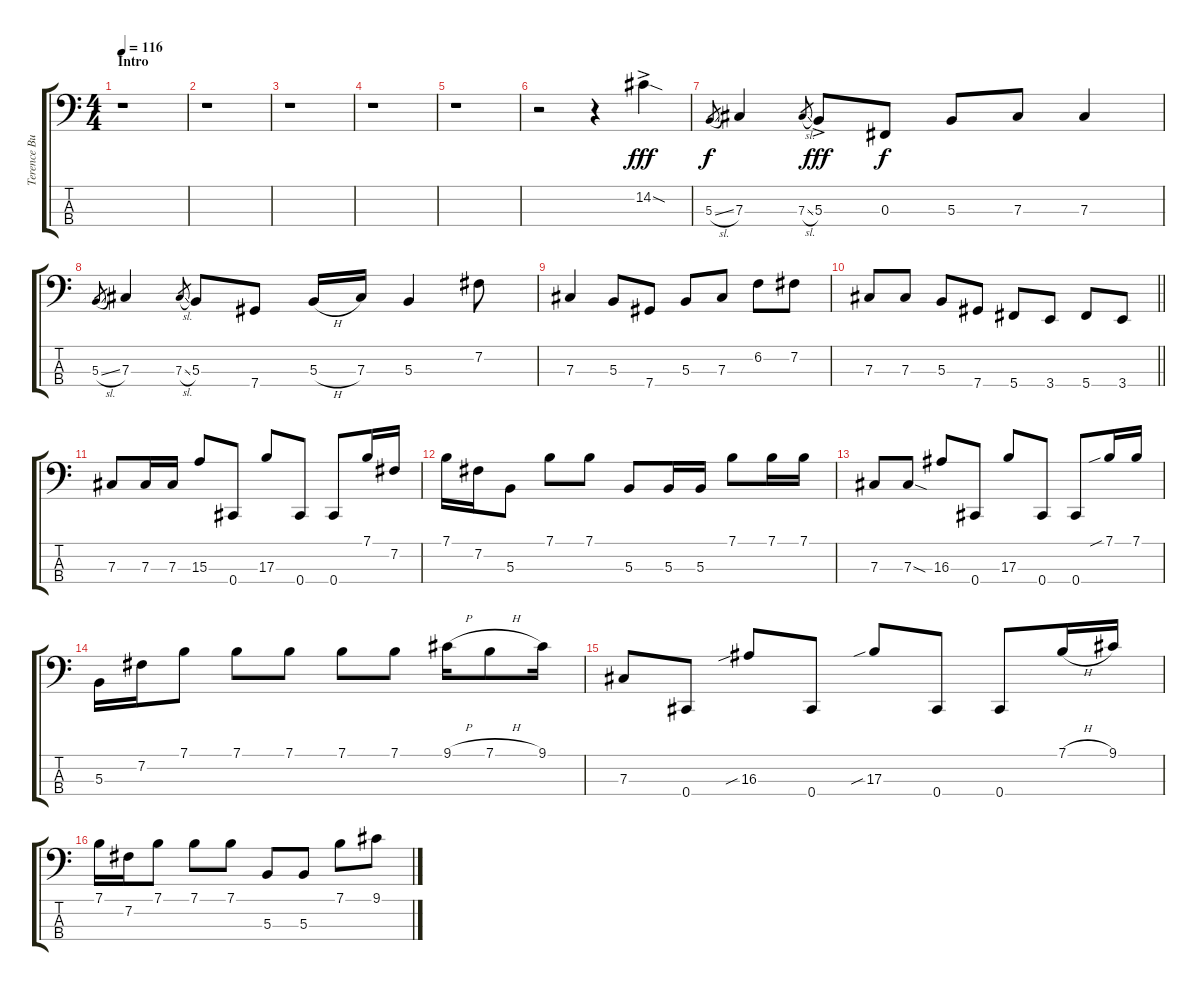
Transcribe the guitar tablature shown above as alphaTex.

\track ("Terence Butler" "Terence Bu") {instrument electricbassfinger}
\staff {score tabs}
\tuning (E2 B1 Gb1 Db1) {hide}
\ts (4 4)
\section ("" "Intro")
\tempo 116
\clef f4
\ks c
r.1{dy fff instrument electricbassfinger} |
r.1 |
r.1 |
r.1 |
r.1 |
r.2 r.4 14.2{sod ac}.4 |
5.3{sl}.8{gr dy f} 7.3.4 7.3{sl}.8{gr} 5.3{ac}.8{dy fff} 0.3.8{dy f} 5.3.8 7.3.8 7.3.4 |
5.3{sl}.8{gr} 7.3.4 7.3{sl}.8{gr} 5.3.8 7.4.8 5.3{h}.16 7.3.16 5.3.4 7.2.8 |
7.3.4 5.3.8 7.4.8 5.3.8 7.3.8 6.2.8 7.2.8 |
\barLineRight lightlight
7.3.8 7.3.8 5.3.8 7.4.8 5.4.8 3.4.8 5.4.8 3.4.8 |
7.3.8 7.3.16 7.3.16 15.3.8 0.4.8 17.3.8 0.4.8 0.4.8 7.1.16 7.2.16 |
7.1.16 7.2.16 5.3.8 7.1.8 7.1.8 5.3.8 5.3.16 5.3.16 7.1.8 7.1.16 7.1.16 |
7.3.8 7.3{sod}.8 16.3.8 0.4.8 17.3.8 0.4.8 0.4.8 7.1{sib}.16 7.1.16 |
5.3.16 7.2.16 7.1.8 7.1.8 7.1.8 7.1.8 7.1.8 9.1{h}.16 7.1{h}.8 9.1.16 |
7.3.8 0.4.8 16.3{sib}.8 0.4.8 17.3{sib}.8 0.4.8 0.4.8 7.1{h}.16 9.1.16 |
7.1.16 7.2.16 7.1.8 7.1.8 7.1.8 5.3.8 5.3.8 7.1.8 9.1.8
